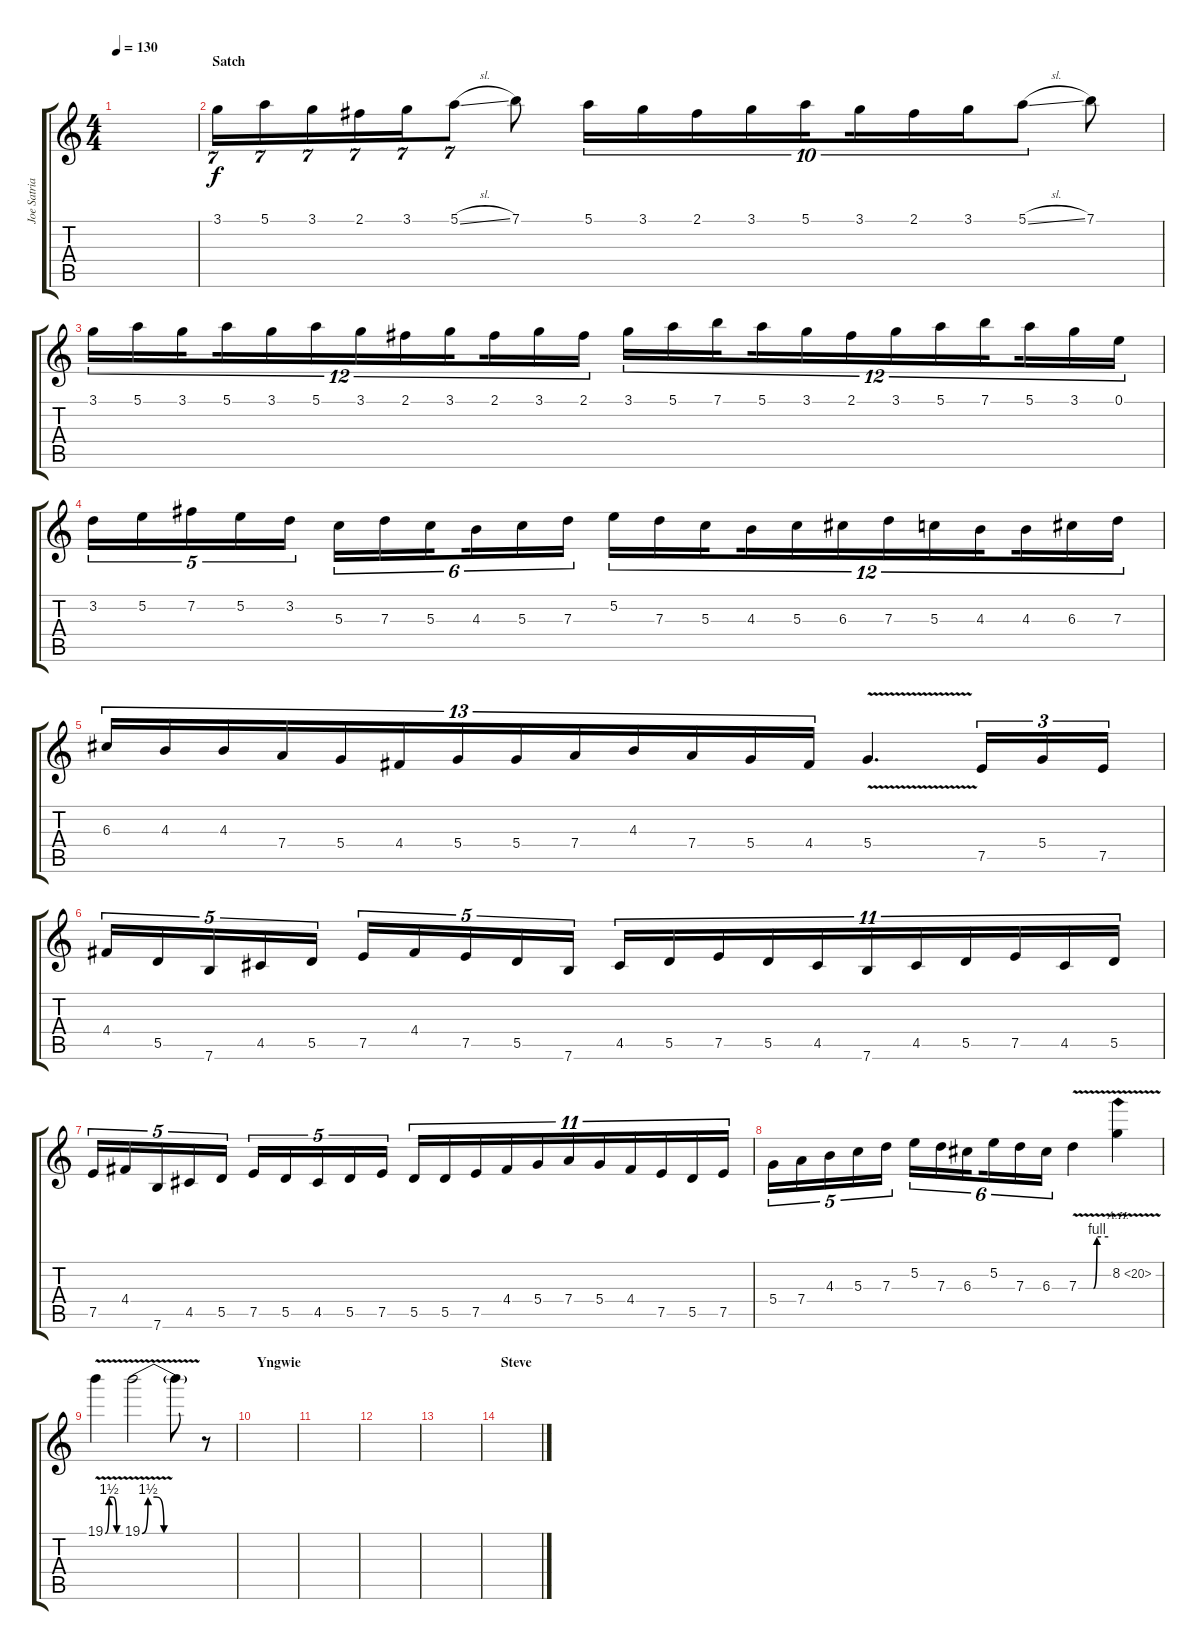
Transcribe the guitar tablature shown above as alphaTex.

\track ("Joe Satriani" "Joe Satria") {instrument overdrivenguitar}
\staff {score tabs}
\tuning (E4 B3 G3 D3 A2 E2) {hide}
\ts (4 4)
\tempo 130
\clef g2
\ks c
|
\section ("" "Satch")
3.1.16{tu (7 4)} 5.1.16{tu (7 4)} 3.1.16{tu (7 4)} 2.1.16{tu (7 4)} 3.1.16{tu (7 4)} 5.1{sl}.8{tu (7 4)} 7.1.8 5.1.16{tu (10 8)} 3.1.16{tu (10 8)} 2.1.16{tu (10 8)} 3.1.16{tu (10 8)} 5.1.16{tu (10 8) beam splitsecondary} 3.1.16{tu (10 8)} 2.1.16{tu (10 8)} 3.1.16{tu (10 8)} 5.1{sl}.8{tu (10 8)} 7.1.8 |
3.1.16{tu (12 8)} 5.1.16{tu (12 8)} 3.1.16{tu (12 8) beam splitsecondary} 5.1.16{tu (12 8)} 3.1.16{tu (12 8)} 5.1.16{tu (12 8)} 3.1.16{tu (12 8)} 2.1.16{tu (12 8)} 3.1.16{tu (12 8) beam splitsecondary} 2.1.16{tu (12 8)} 3.1.16{tu (12 8)} 2.1.16{tu (12 8)} 3.1.16{tu (12 8)} 5.1.16{tu (12 8)} 7.1.16{tu (12 8) beam splitsecondary} 5.1.16{tu (12 8)} 3.1.16{tu (12 8)} 2.1.16{tu (12 8)} 3.1.16{tu (12 8)} 5.1.16{tu (12 8)} 7.1.16{tu (12 8) beam splitsecondary} 5.1.16{tu (12 8)} 3.1.16{tu (12 8)} 0.1.16{tu (12 8)} |
3.2.16{tu (5 4)} 5.2.16{tu (5 4)} 7.2.16{tu (5 4)} 5.2.16{tu (5 4)} 3.2.16{tu (5 4)} 5.3.16{tu (6 4)} 7.3.16{tu (6 4)} 5.3.16{tu (6 4) beam splitsecondary} 4.3.16{tu (6 4)} 5.3.16{tu (6 4)} 7.3.16{tu (6 4)} 5.2.16{tu (12 8)} 7.3.16{tu (12 8)} 5.3.16{tu (12 8) beam splitsecondary} 4.3.16{tu (12 8)} 5.3.16{tu (12 8)} 6.3.16{tu (12 8)} 7.3.16{tu (12 8)} 5.3.16{tu (12 8)} 4.3.16{tu (12 8) beam splitsecondary} 4.3.16{tu (12 8)} 6.3.16{tu (12 8)} 7.3.16{tu (12 8)} |
6.3.16{tu (13 8)} 4.3.16{tu (13 8)} 4.3.16{tu (13 8)} 7.4.16{tu (13 8)} 5.4.16{tu (13 8)} 4.4.16{tu (13 8)} 5.4.16{tu (13 8)} 5.4.16{tu (13 8)} 7.4.16{tu (13 8)} 4.3.16{tu (13 8)} 7.4.16{tu (13 8)} 5.4.16{tu (13 8)} 4.4.16{tu (13 8)} 5.4{v}.4{d} 7.5.16{tu (3 2)} 5.4.16{tu (3 2)} 7.5.16{tu (3 2)} |
4.4.16{tu (5 4)} 5.5.16{tu (5 4)} 7.6.16{tu (5 4)} 4.5.16{tu (5 4)} 5.5.16{tu (5 4)} 7.5.16{tu (5 4)} 4.4.16{tu (5 4)} 7.5.16{tu (5 4)} 5.5.16{tu (5 4)} 7.6.16{tu (5 4)} 4.5.16{tu (11 8)} 5.5.16{tu (11 8)} 7.5.16{tu (11 8)} 5.5.16{tu (11 8)} 4.5.16{tu (11 8)} 7.6.16{tu (11 8)} 4.5.16{tu (11 8)} 5.5.16{tu (11 8)} 7.5.16{tu (11 8)} 4.5.16{tu (11 8)} 5.5.16{tu (11 8)} |
7.5.16{tu (5 4)} 4.4.16{tu (5 4)} 7.6.16{tu (5 4)} 4.5.16{tu (5 4)} 5.5.16{tu (5 4)} 7.5.16{tu (5 4)} 5.5.16{tu (5 4)} 4.5.16{tu (5 4)} 5.5.16{tu (5 4)} 7.5.16{tu (5 4)} 5.5.16{tu (11 8)} 5.5.16{tu (11 8)} 7.5.16{tu (11 8)} 4.4.16{tu (11 8)} 5.4.16{tu (11 8)} 7.4.16{tu (11 8)} 5.4.16{tu (11 8)} 4.4.16{tu (11 8)} 7.5.16{tu (11 8)} 5.5.16{tu (11 8)} 7.5.16{tu (11 8)} |
5.4.16{tu (5 4)} 7.4.16{tu (5 4)} 4.3.16{tu (5 4)} 5.3.16{tu (5 4)} 7.3.16{tu (5 4)} 5.2.16{tu (6 4)} 7.3.16{tu (6 4)} 6.3.16{tu (6 4) beam splitsecondary} 5.2.16{tu (6 4)} 7.3.16{tu (6 4)} 6.3.16{tu (6 4)} 7.3{be (custom 0 0 30 0 37 4 60 4) v}.4 8.2{ah 12 v}.4 |
19.1{be (custom 0 0 15 6 30 6 45 0 60 0) v}.4 19.1{be (custom 0 0 6 6 15 6 22 0 60 0) v}.2 19.1{t}.8 r.8 |
\section ("" "Yngwie")
|
|
|
|
\section ("" "Steve")
